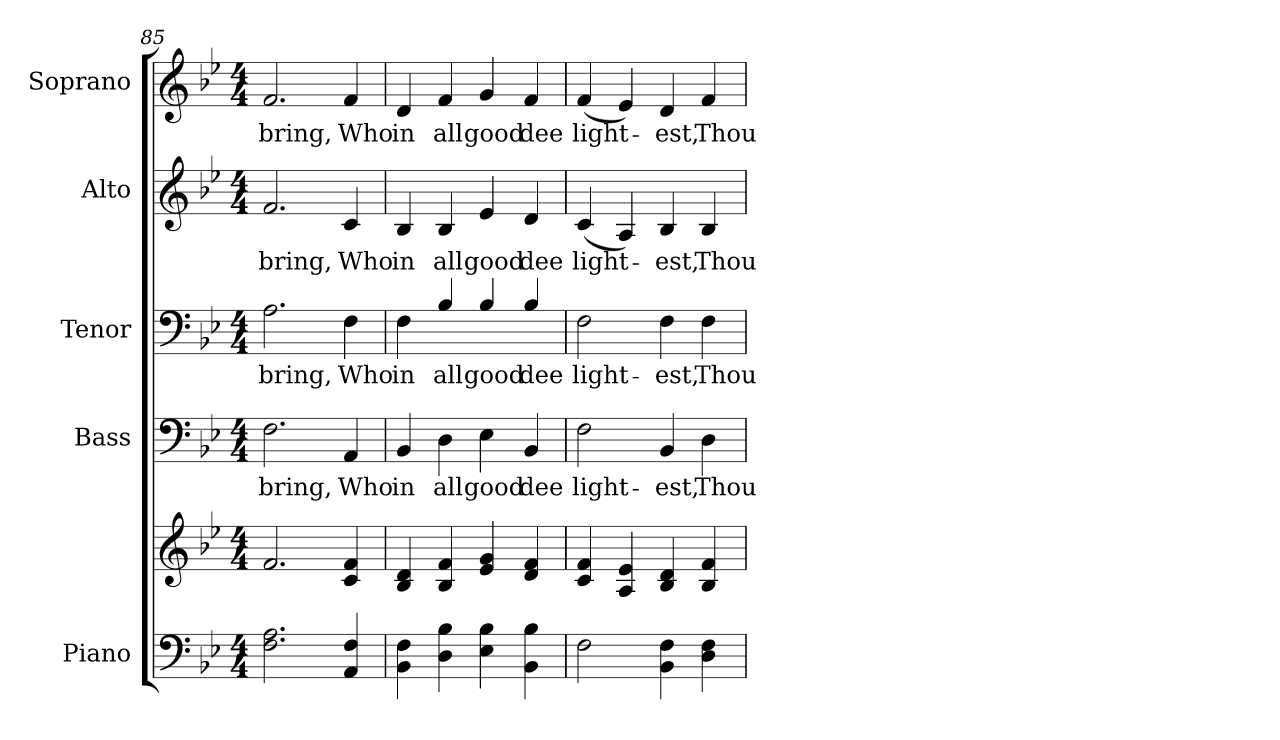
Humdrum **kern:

**kern	**kern	**kern	**text	**kern	**text	**kern	**text	**kern	**text
*part5	*part5	*part4	*part4	*part3	*part3	*part2	*part2	*part1	*part1
*staff6	*staff5	*staff4	*staff4	*staff3	*staff3	*staff2	*staff2	*staff1	*staff1
*I"Piano	*	*I"Bass	*	*I"Tenor	*	*I"Alto	*	*I"Soprano	*
*I'Pno.	*	*I'B.	*	*	*	*I'A.	*	*I'S.	*
!!LO:PB:g=z
*clefF4	*clefG2	*clefF4	*	*clefF4	*	*clefG2	*	*clefG2	*
*k[b-e-]	*k[b-e-]	*k[b-e-]	*	*k[b-e-]	*	*k[b-e-]	*	*k[b-e-]	*
*B-:	*B-:	*B-:	*	*B-:	*	*B-:	*	*B-:	*
*M4/4	*M4/4	*M4/4	*	*M4/4	*	*M4/4	*	*M4/4	*
=85	=85	=85	=85	=85	=85	=85	=85	=85	=85
!	!	!	!LO:LY:b:color=#000000	!	!	!	!	!	!
!	!	!	!	!	!LO:LY:b:color=#000000	!	!	!	!
!	!	!	!	!	!	!	!LO:LY:b:color=#000000	!	!
!	!	!	!	!	!	!	!	!	!LO:LY:b:color=#000000
2.Fi\ 2.Ai	2.fi/	2.Fi\	bring,	2.Ai\	bring,	2.fi/	bring,	2.fi/	bring,
!	!	!	!LO:LY:b:color=#000000	!	!	!	!	!	!
!	!	!	!	!	!LO:LY:b:color=#000000	!	!	!	!
!	!	!	!	!	!	!	!LO:LY:b:color=#000000	!	!
!	!	!	!	!	!	!	!	!	!LO:LY:b:color=#000000
4AAi/ 4Fi	4ci/ 4fi	4AAi/	Who	4Fi\	Who	4ci/	Who	4fi/	Who
=86	=86	=86	=86	=86	=86	=86	=86	=86	=86
!	!	!	!LO:LY:b:color=#000000	!	!	!	!	!	!
!	!	!	!	!	!LO:LY:b:color=#000000	!	!	!	!
!	!	!	!	!	!	!	!LO:LY:b:color=#000000	!	!
!	!	!	!	!	!	!	!	!	!LO:LY:b:color=#000000
4BB-i\ 4Fi	4B-i/ 4di	4BB-i/	in	4Fi\	in	4B-i/	in	4di/	in
!	!	!	!LO:LY:b:color=#000000	!	!	!	!	!	!
!	!	!	!	!	!LO:LY:b:color=#000000	!	!	!	!
!	!	!	!	!	!	!	!LO:LY:b:color=#000000	!	!
!	!	!	!	!	!	!	!	!	!LO:LY:b:color=#000000
4Di\ 4B-i	4B-i/ 4fi	4Di\	all	4B-i/	all	4B-i/	all	4fi/	all
!	!	!	!LO:LY:b:color=#000000	!	!	!	!	!	!
!	!	!	!	!	!LO:LY:b:color=#000000	!	!	!	!
!	!	!	!	!	!	!	!LO:LY:b:color=#000000	!	!
!	!	!	!	!	!	!	!	!	!LO:LY:b:color=#000000
4E-i\ 4B-i	4e-i/ 4gi	4E-i\	good	4B-i/	good	4e-i/	good	4gi/	good
!	!	!	!LO:LY:b:color=#000000	!	!	!	!	!	!
!	!	!	!	!	!LO:LY:b:color=#000000	!	!	!	!
!	!	!	!	!	!	!	!LO:LY:b:color=#000000	!	!
!	!	!	!	!	!	!	!	!	!LO:LY:b:color=#000000
4BB-i\ 4B-i	4di/ 4fi	4BB-i/	dee	4B-i/	dee	4di/	dee	4fi/	dee
=87	=87	=87	=87	=87	=87	=87	=87	=87	=87
!	!	!	!LO:LY:b:color=#000000	!	!	!	!	!	!
!	!	!	!	!	!LO:LY:b:color=#000000	!	!	!	!
!	!	!	!	!	!	!	!LO:LY:b:color=#000000	!	!
!	!	!	!	!	!	!	!	!	!LO:LY:b:color=#000000
2Fi\	4ci/ 4fi	2Fi\	light-	2Fi\	light-	(4ci/	light-	(4fi/	light-
.	4Ai/ 4e-i	.	.	.	.	4Ai/)	.	4e-i/)	.
!	!	!	!LO:LY:b:color=#000000	!	!	!	!	!	!
!	!	!	!	!	!LO:LY:b:color=#000000	!	!	!	!
!	!	!	!	!	!	!	!LO:LY:b:color=#000000	!	!
!	!	!	!	!	!	!	!	!	!LO:LY:b:color=#000000
4BB-i\ 4Fi	4B-i/ 4di	4BB-i/	-est,	4Fi\	-est,	4B-i/	-est,	4di/	-est,
!	!	!	!LO:LY:b:color=#000000	!	!	!	!	!	!
!	!	!	!	!	!LO:LY:b:color=#000000	!	!	!	!
!	!	!	!	!	!	!	!LO:LY:b:color=#000000	!	!
!	!	!	!	!	!	!	!	!	!LO:LY:b:color=#000000
4Di\ 4Fi	4B-i/ 4fi	4Di\	Thou	4Fi\	Thou	4B-i/	Thou	4fi/	Thou
=	=	=	=	=	=	=	=	=	=
*-	*-	*-	*-	*-	*-	*-	*-	*-	*-
